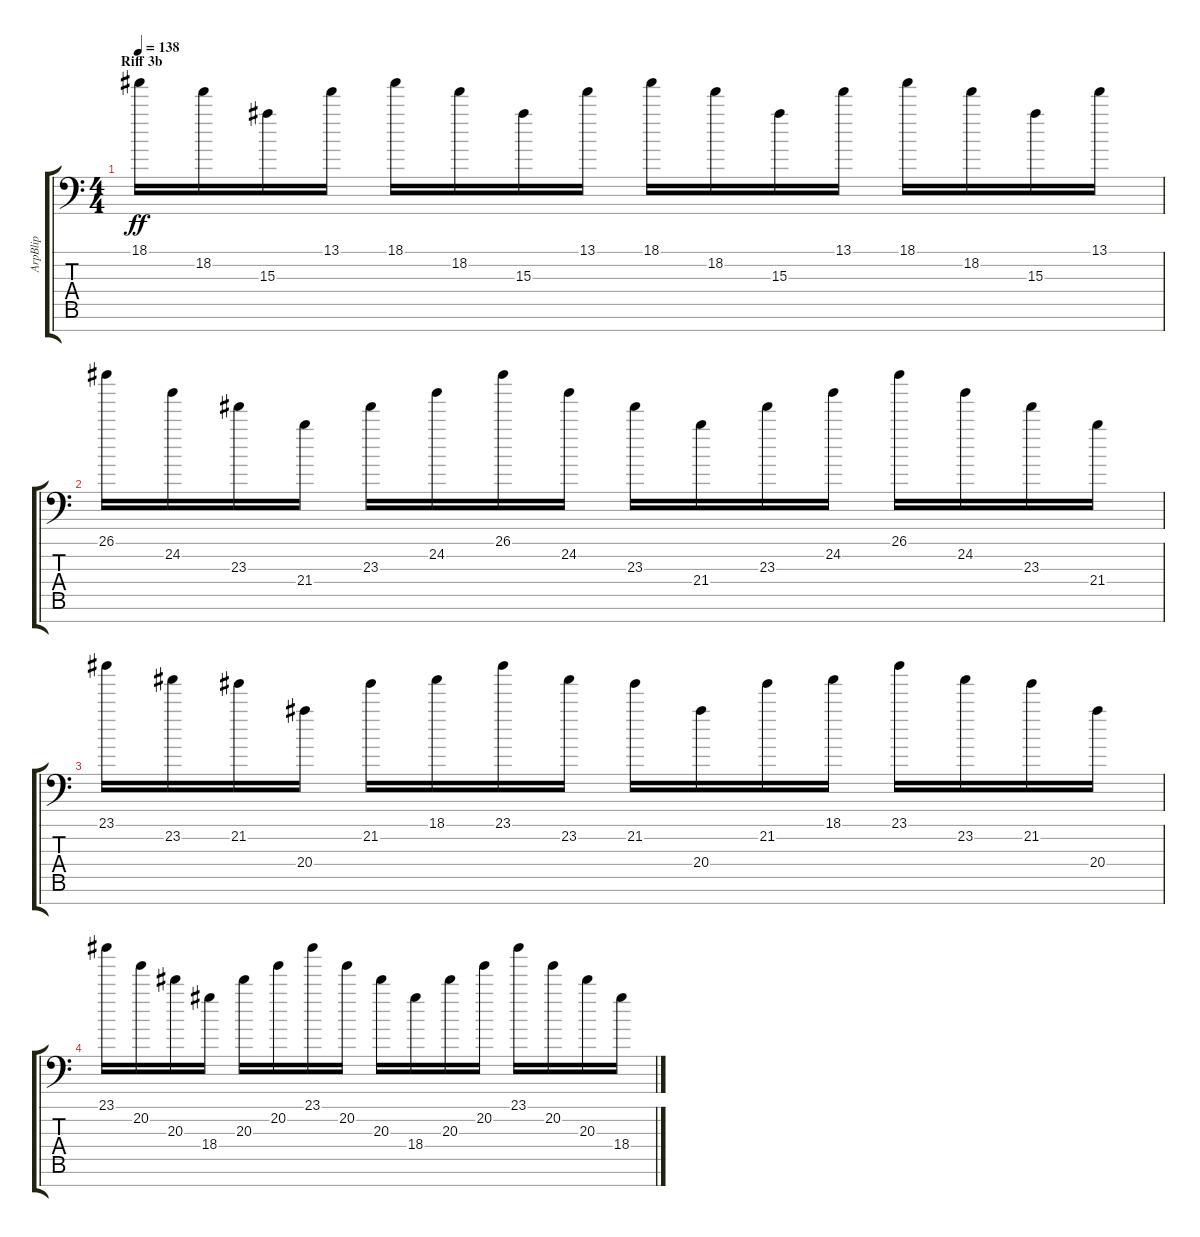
\track ("ArpBlip" "ArpBlip") {instrument slapbass1}
\staff {score tabs}
\tuning (E4 B3 G3 D3 A2 E2 C-1) {hide}
\ts (4 4)
\section ("" "Riff 3b")
\tempo 138
\clef f4
\ks c
18.1.16{dy ff} 18.2.16 15.3.16 13.1.16 18.1.16 18.2.16 15.3.16 13.1.16 18.1.16 18.2.16 15.3.16 13.1.16 18.1.16 18.2.16 15.3.16 13.1.16 |
26.1.16 24.2.16 23.3.16 21.4.16 23.3.16 24.2.16 26.1.16 24.2.16 23.3.16 21.4.16 23.3.16 24.2.16 26.1.16 24.2.16 23.3.16 21.4.16 |
23.1.16 23.2.16 21.2.16 20.4.16 21.2.16 18.1.16 23.1.16 23.2.16 21.2.16 20.4.16 21.2.16 18.1.16 23.1.16 23.2.16 21.2.16 20.4.16 |
23.1.16 20.2.16 20.3.16 18.4.16 20.3.16 20.2.16 23.1.16 20.2.16 20.3.16 18.4.16 20.3.16 20.2.16 23.1.16 20.2.16 20.3.16 18.4.16
